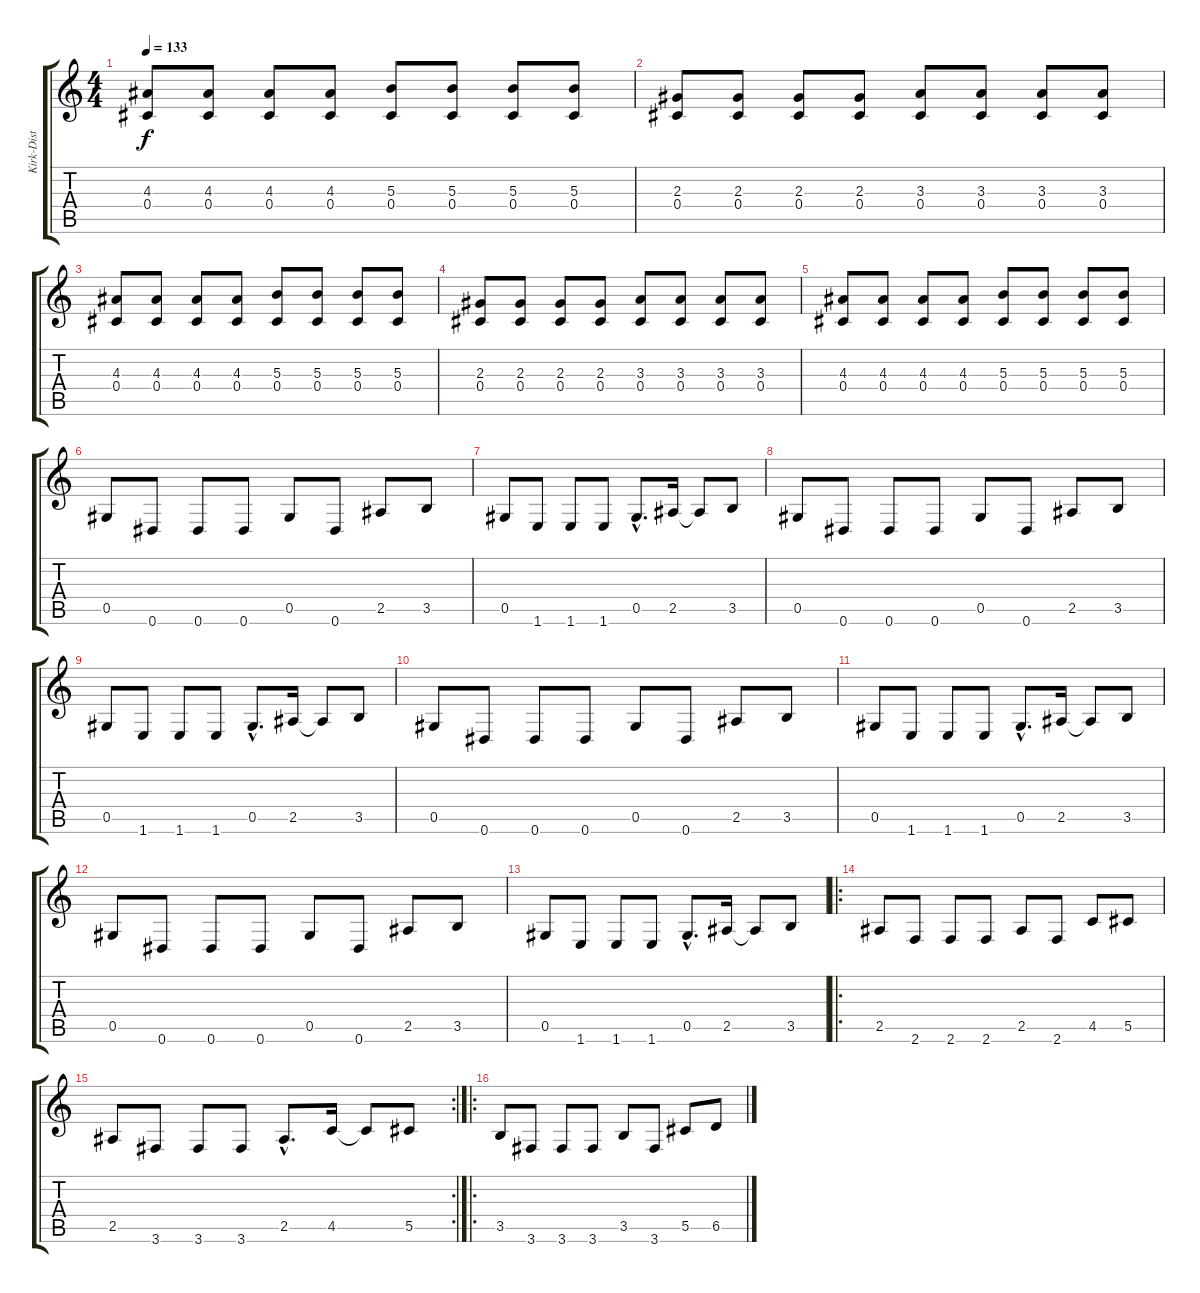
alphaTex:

\track ("Kirk-Dist" "Kirk-Dist") {instrument distortionguitar}
\staff {score tabs}
\tuning (Eb4 Bb3 Gb3 Db3 Ab2 Eb2) {hide}
\ts (4 4)
\tempo 133
\clef g2
\ks c
(4.3 0.4).8{dy f} (4.3 0.4).8 (4.3 0.4).8 (4.3 0.4).8 (5.3 0.4).8 (5.3 0.4).8 (5.3 0.4).8 (5.3 0.4).8 |
(2.3 0.4).8 (2.3 0.4).8 (2.3 0.4).8 (2.3 0.4).8 (3.3 0.4).8 (3.3 0.4).8 (3.3 0.4).8 (3.3 0.4).8 |
(4.3 0.4).8 (4.3 0.4).8 (4.3 0.4).8 (4.3 0.4).8 (5.3 0.4).8 (5.3 0.4).8 (5.3 0.4).8 (5.3 0.4).8 |
(2.3 0.4).8 (2.3 0.4).8 (2.3 0.4).8 (2.3 0.4).8 (3.3 0.4).8 (3.3 0.4).8 (3.3 0.4).8 (3.3 0.4).8 |
(4.3 0.4).8 (4.3 0.4).8 (4.3 0.4).8 (4.3 0.4).8 (5.3 0.4).8 (5.3 0.4).8 (5.3 0.4).8 (5.3 0.4).8 |
0.5.8 0.6.8 0.6.8 0.6.8 0.5.8 0.6.8 2.5.8 3.5.8 |
0.5.8 1.6.8 1.6.8 1.6.8 0.5{hac}.8{d} 2.5.16 2.5{t}.8 3.5.8 |
0.5.8 0.6.8 0.6.8 0.6.8 0.5.8 0.6.8 2.5.8 3.5.8 |
0.5.8 1.6.8 1.6.8 1.6.8 0.5{hac}.8{d} 2.5.16 2.5{t}.8 3.5.8 |
0.5.8 0.6.8 0.6.8 0.6.8 0.5.8 0.6.8 2.5.8 3.5.8 |
0.5.8 1.6.8 1.6.8 1.6.8 0.5{hac}.8{d} 2.5.16 2.5{t}.8 3.5.8 |
0.5.8 0.6.8 0.6.8 0.6.8 0.5.8 0.6.8 2.5.8 3.5.8 |
0.5.8 1.6.8 1.6.8 1.6.8 0.5{hac}.8{d} 2.5.16 2.5{t}.8 3.5.8 |
\ro
2.5.8 2.6.8 2.6.8 2.6.8 2.5.8 2.6.8 4.5.8 5.5.8 |
\rc 2
2.5.8 3.6.8 3.6.8 3.6.8 2.5{hac}.8{d} 4.5.16 4.5{t}.8 5.5.8 |
\ro
3.5.8 3.6.8 3.6.8 3.6.8 3.5.8 3.6.8 5.5.8 6.5.8
